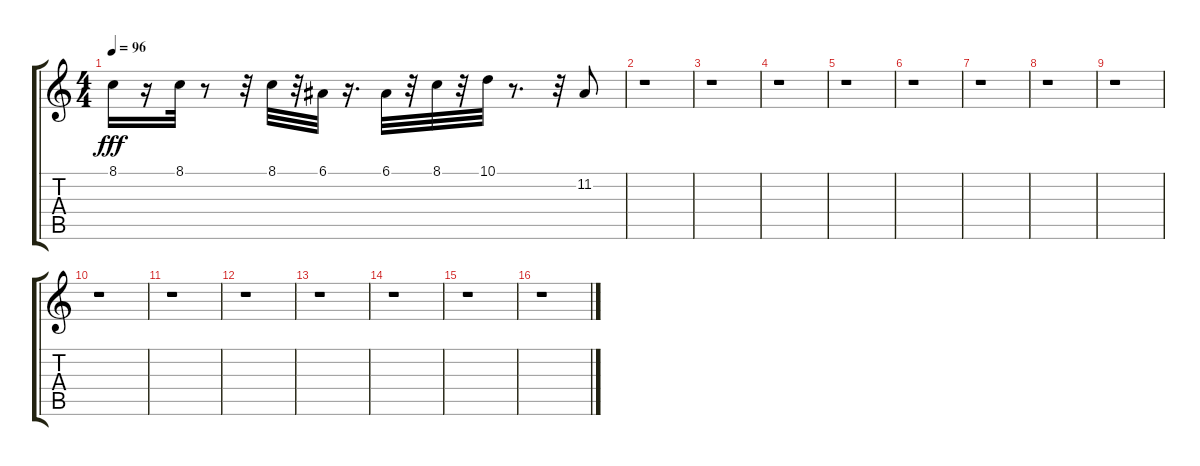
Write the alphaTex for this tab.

\track "" {instrument sitar}
\staff {score tabs}
\tuning (E4 B3 G3 D3 A2 E2) {hide}
\ts (4 4)
\tempo 96
\clef g2
\ks c
8.1.16{dy fff} r.16 8.1.32 r.8 r.32 8.1.32 r.32 6.1.32 r.16{d} 6.1.32 r.32 8.1.32 r.32 10.1.32 r.8{d} r.32 11.2.8 |
r.1 |
r.1 |
r.1 |
r.1 |
r.1 |
r.1 |
r.1 |
r.1 |
r.1 |
r.1 |
r.1 |
r.1 |
r.1 |
r.1 |
r.1
